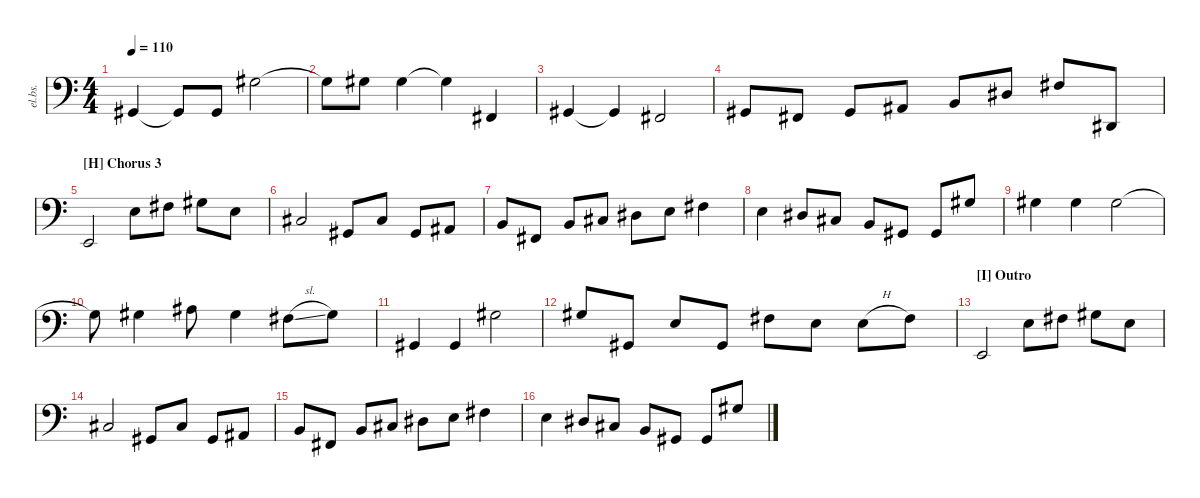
\defaultSystemsLayout 4
\hideDynamics
\bracketExtendMode nobrackets
\otherSystemsTrackNameOrientation horizontal
\track ("E.Bass" "el.bs.") {instrument electricbassfinger}
\staff {score}
\tuning (Gb2 Db2 Ab1 Eb1)
\ts (4 4)
\tempo 110
\clef f4
\ks aminor
5.4{acc #}.4{dy mf beam Up} 5.4{t acc #}.8{beam Up} 5.4{acc #}.8{beam Up} 7.2{acc #}.2{beam Down} |
7.2{t acc #}.8{beam Down} 7.2{acc #}.8{beam Down} 7.2{acc #}.4{beam Down} 7.2{t acc #}.4{beam Down} 3.4{acc #}.4{beam Up} |
5.4{acc #}.4{beam Up} 5.4{t acc #}.4{beam Up} 3.4{acc #}.2{beam Up} |
5.4{acc #}.8{beam Up} 3.4{acc #}.8{beam Up} 5.4{acc #}.8{beam Up} 2.3{acc #}.8{beam Up} 3.3.8{beam Up} 2.2{acc #}.8{beam Up} 5.2{acc #}.8{beam Up} 0.4{acc #}.8{beam Up} |
\section ("H" "Chorus 3")
1.4.2{dy f beam Up} 3.2.8{beam Down} 0.1{acc #}.8{beam Down} 2.1{acc #}.8{beam Down} 3.2.8{beam Down} |
5.3{acc #}.2{beam Up} 5.4{acc #}.8{beam Up} 5.3{acc #}.8{beam Up} 0.3{acc #}.8{beam Up} 2.3{acc #}.8{beam Up} |
3.3.8{beam Up} 3.4{acc #}.8{beam Up} 3.3.8{beam Up} 0.2{acc #}.8{beam Up} 2.2{acc #}.8{beam Down} 3.2.8{beam Down} 5.2{acc #}.4{beam Down} |
3.2.4{beam Down} 2.2{acc #}.8{beam Up} 0.2{acc #}.8{beam Up} 3.3.8{beam Up} 0.3{acc #}.8{beam Up} 0.3{acc #}.8{beam Up} 12.3{acc #}.8{beam Up} |
12.3{acc #}.4{beam Down} 12.3{acc #}.4{beam Down} 12.3{acc #}.2{beam Down} |
12.3{t acc #}.8{beam Down} 12.3{acc #}.4{beam Down} 14.3{acc #}.8{beam Down} 12.3{acc #}.4{beam Down} 10.3{sl acc #}.8{beam Down} 12.3{acc #}.8{beam Down} |
0.3{acc #}.4{beam Up} 0.3{acc #}.4{beam Up} 12.3{acc #}.2{beam Down} |
12.3{acc #}.8{beam Up} 0.3{acc #}.8{beam Up} 8.3.8{beam Up} 0.3{acc #}.8{beam Up} 10.3{acc #}.8{beam Down} 8.3.8{beam Down} 8.3{h}.8{beam Down} 10.3{acc #}.8{beam Down} |
\section ("I" "Outro")
1.4.2{beam Up} 3.2.8{beam Down} 0.1{acc #}.8{beam Down} 2.1{acc #}.8{beam Down} 3.2.8{beam Down} |
5.3{acc #}.2{beam Up} 5.4{acc #}.8{beam Up} 5.3{acc #}.8{beam Up} 0.3{acc #}.8{beam Up} 2.3{acc #}.8{beam Up} |
3.3.8{beam Up} 3.4{acc #}.8{beam Up} 3.3.8{beam Up} 0.2{acc #}.8{beam Up} 2.2{acc #}.8{beam Down} 3.2.8{beam Down} 5.2{acc #}.4{beam Down} |
3.2.4{beam Down} 2.2{acc #}.8{beam Up} 0.2{acc #}.8{beam Up} 3.3.8{beam Up} 0.3{acc #}.8{beam Up} 0.3{acc #}.8{beam Up} 12.3{acc #}.8{beam Up}
